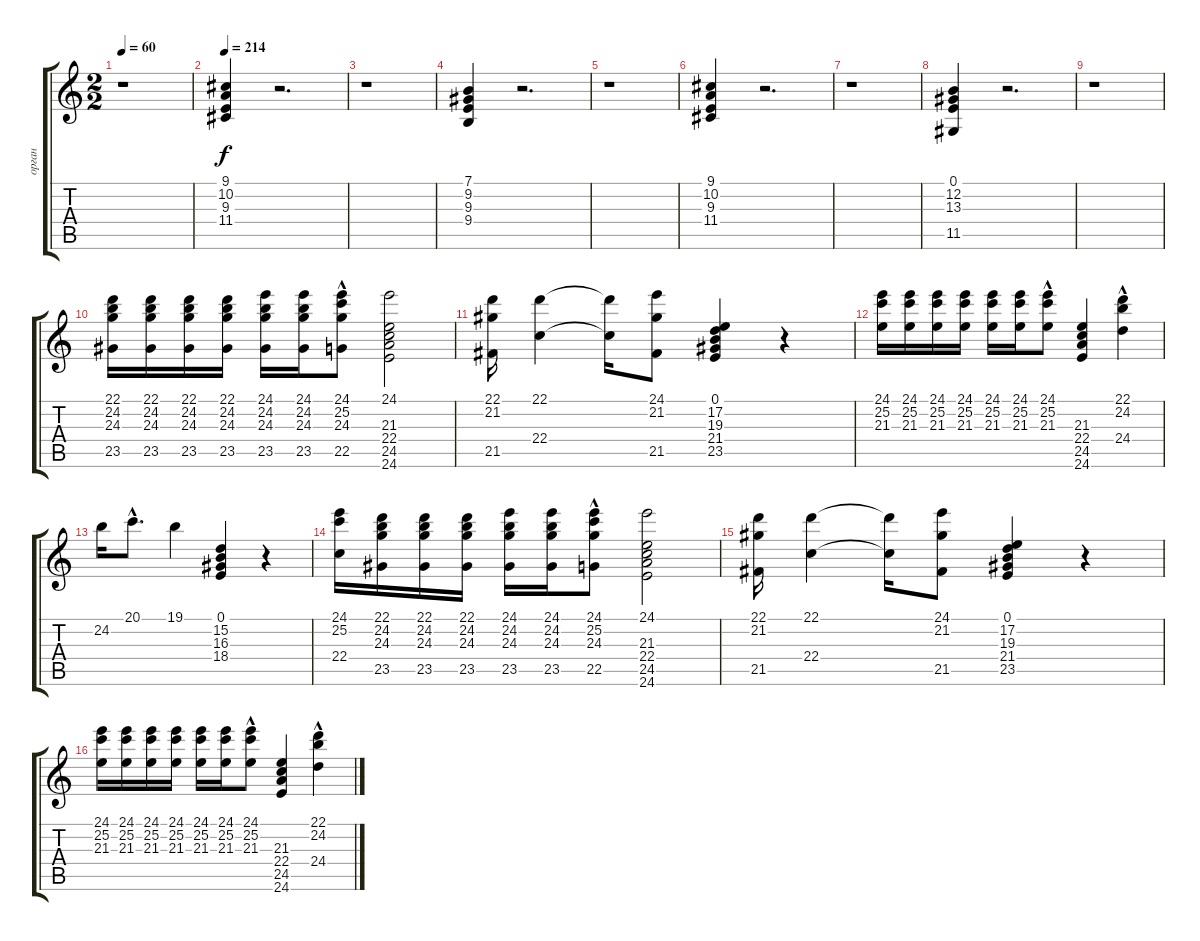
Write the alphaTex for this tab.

\track ("орган" "орган") {instrument acousticgrandpiano}
\staff {score tabs}
\tuning (E4 B3 G3 D3 A2 E2) {hide}
\ts (2 2)
\tempo 60
\clef g2
\ks c
r.1{dy f} |
\tempo 214
(9.1 10.2 9.3 11.4).4 r.2{d} |
r.1 |
(7.1 9.2 9.3 9.4).4 r.2{d} |
r.1 |
(9.1 10.2 9.3 11.4).4 r.2{d} |
r.1 |
(0.1 12.2 13.3 11.5).4 r.2{d} |
r.1 |
(22.1 24.2 24.3 23.5).16 (22.1 24.2 24.3 23.5).16 (22.1 24.2 24.3 23.5).16 (22.1 24.2 24.3 23.5).16 (24.1 24.2 24.3 23.5).16 (24.1 24.2 24.3 23.5).16 (24.1 25.2 24.3{hac} 22.5).8 (24.1 21.3 22.4 24.5 24.6).2 |
(22.1 21.2 21.5).16 (22.1 22.4).4 (22.1{t} 22.4{t}).16 (24.1 21.2 21.5).8 (0.1 17.2 19.3 21.4 23.5).4 r.4 |
(24.1 25.2 21.3).16 (24.1 25.2 21.3).16 (24.1 25.2 21.3).16 (24.1 25.2 21.3).16 (24.1 25.2 21.3).16 (24.1 25.2 21.3).16 (24.1{hac} 25.2{hac} 21.3).8 (21.3 22.4 24.5 24.6).4 (22.1{hac} 24.2{hac} 24.4{hac}).4 |
24.2.16 20.1{hac}.8{d} 19.1.4 (0.1 15.2 16.3 18.4).4 r.4 |
(24.1 25.2 22.4).16 (22.1 24.2 24.3 23.5).16 (22.1 24.2 24.3 23.5).16 (22.1 24.2 24.3 23.5).16 (24.1 24.2 24.3 23.5).16 (24.1 24.2 24.3 23.5).16 (24.1 25.2 24.3{hac} 22.5).8 (24.1 21.3 22.4 24.5 24.6).2 |
(22.1 21.2 21.5).16 (22.1 22.4).4 (22.1{t} 22.4{t}).16 (24.1 21.2 21.5).8 (0.1 17.2 19.3 21.4 23.5).4 r.4 |
(24.1 25.2 21.3).16 (24.1 25.2 21.3).16 (24.1 25.2 21.3).16 (24.1 25.2 21.3).16 (24.1 25.2 21.3).16 (24.1 25.2 21.3).16 (24.1{hac} 25.2{hac} 21.3).8 (21.3 22.4 24.5 24.6).4 (22.1{hac} 24.2{hac} 24.4{hac}).4
